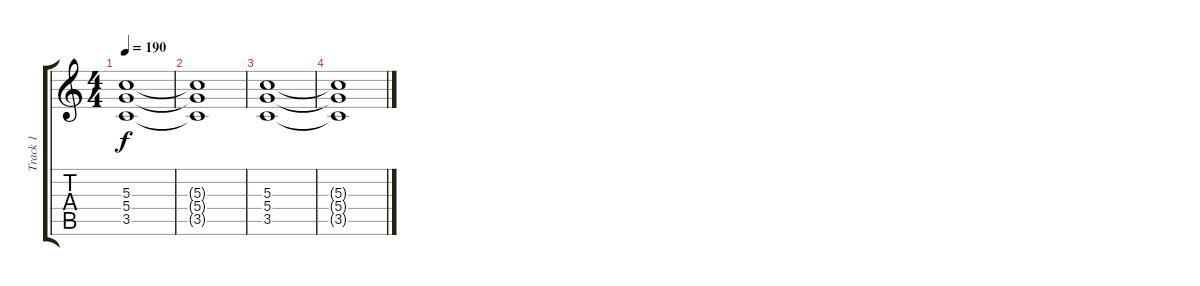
\track ("Track 1" "Track 1") {instrument distortionguitar}
\staff {score tabs}
\tuning (E4 B3 G3 D3 A2 E2) {hide}
\ts (4 4)
\tempo 190
\clef g2
\ks c
(5.3 5.4 3.5).1{dy f} |
(5.3{t} 5.4{t} 3.5{t}).1 |
(5.3 5.4 3.5).1 |
(5.3{t} 5.4{t} 3.5{t}).1
